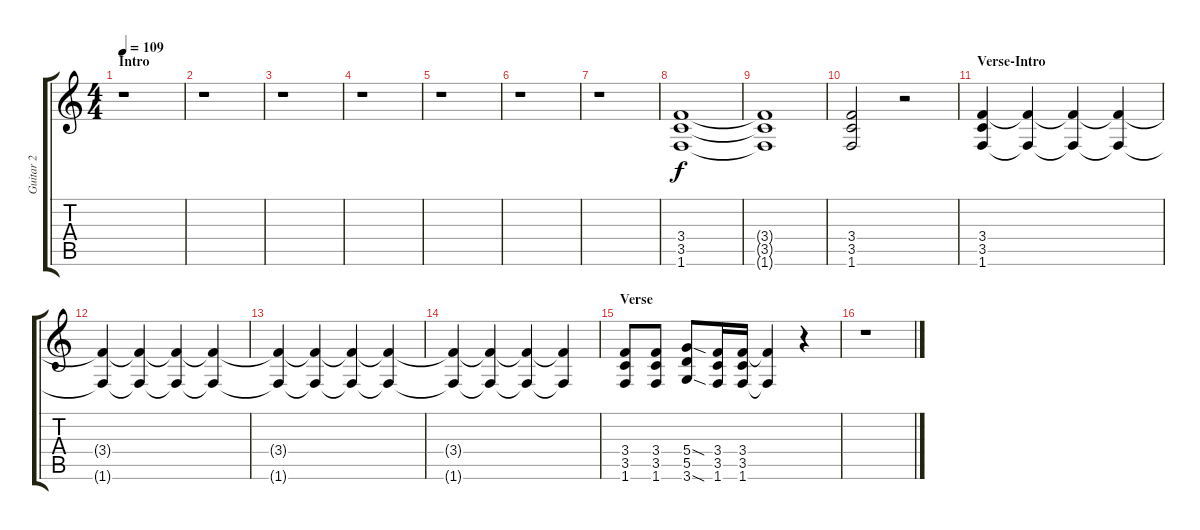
\track ("Guitar 2" "Guitar 2") {instrument overdrivenguitar}
\staff {score tabs}
\tuning (E4 B3 G3 D3 A2 E2) {hide}
\ts (4 4)
\section ("" "Intro")
\tempo 109
\clef g2
\ks c
r.1{dy f instrument overdrivenguitar} |
r.1 |
r.1 |
r.1 |
r.1 |
r.1 |
r.1 |
(3.4 3.5 1.6).1 |
(3.4{t} 3.5{t} 1.6{t}).1 |
(3.4 3.5 1.6).2 r.2 |
\section ("" "Verse-Intro")
(3.4 3.5 1.6).4{balance 0} (3.4{t} 1.6{t}).4{balance 4} (3.4{t} 1.6{t}).4{balance 8} (3.4{t} 1.6{t}).4{balance 12} |
(3.4{t} 1.6{t}).4{balance 16} (3.4{t} 1.6{t}).4{balance 12} (3.4{t} 1.6{t}).4{balance 8} (3.4{t} 1.6{t}).4{balance 4} |
(3.4{t} 1.6{t}).4{balance 0} (3.4{t} 1.6{t}).4{balance 4} (3.4{t} 1.6{t}).4{balance 8} (3.4{t} 1.6{t}).4{balance 12} |
(3.4{t} 1.6{t}).4{balance 16} (3.4{t} 1.6{t}).4{balance 12} (3.4{t} 1.6{t}).4{balance 8} (3.4{t} 1.6{t}).4{balance 4} |
\section ("" "Verse")
(3.4 3.5 1.6).8 (3.4 3.5 1.6).8 (5.4{sod} 5.5 3.6{sod}).8 (3.4 3.5 1.6).16 (3.4 3.5 1.6).16 (3.4{t} 1.6{t}).4 r.4 |
r.1
